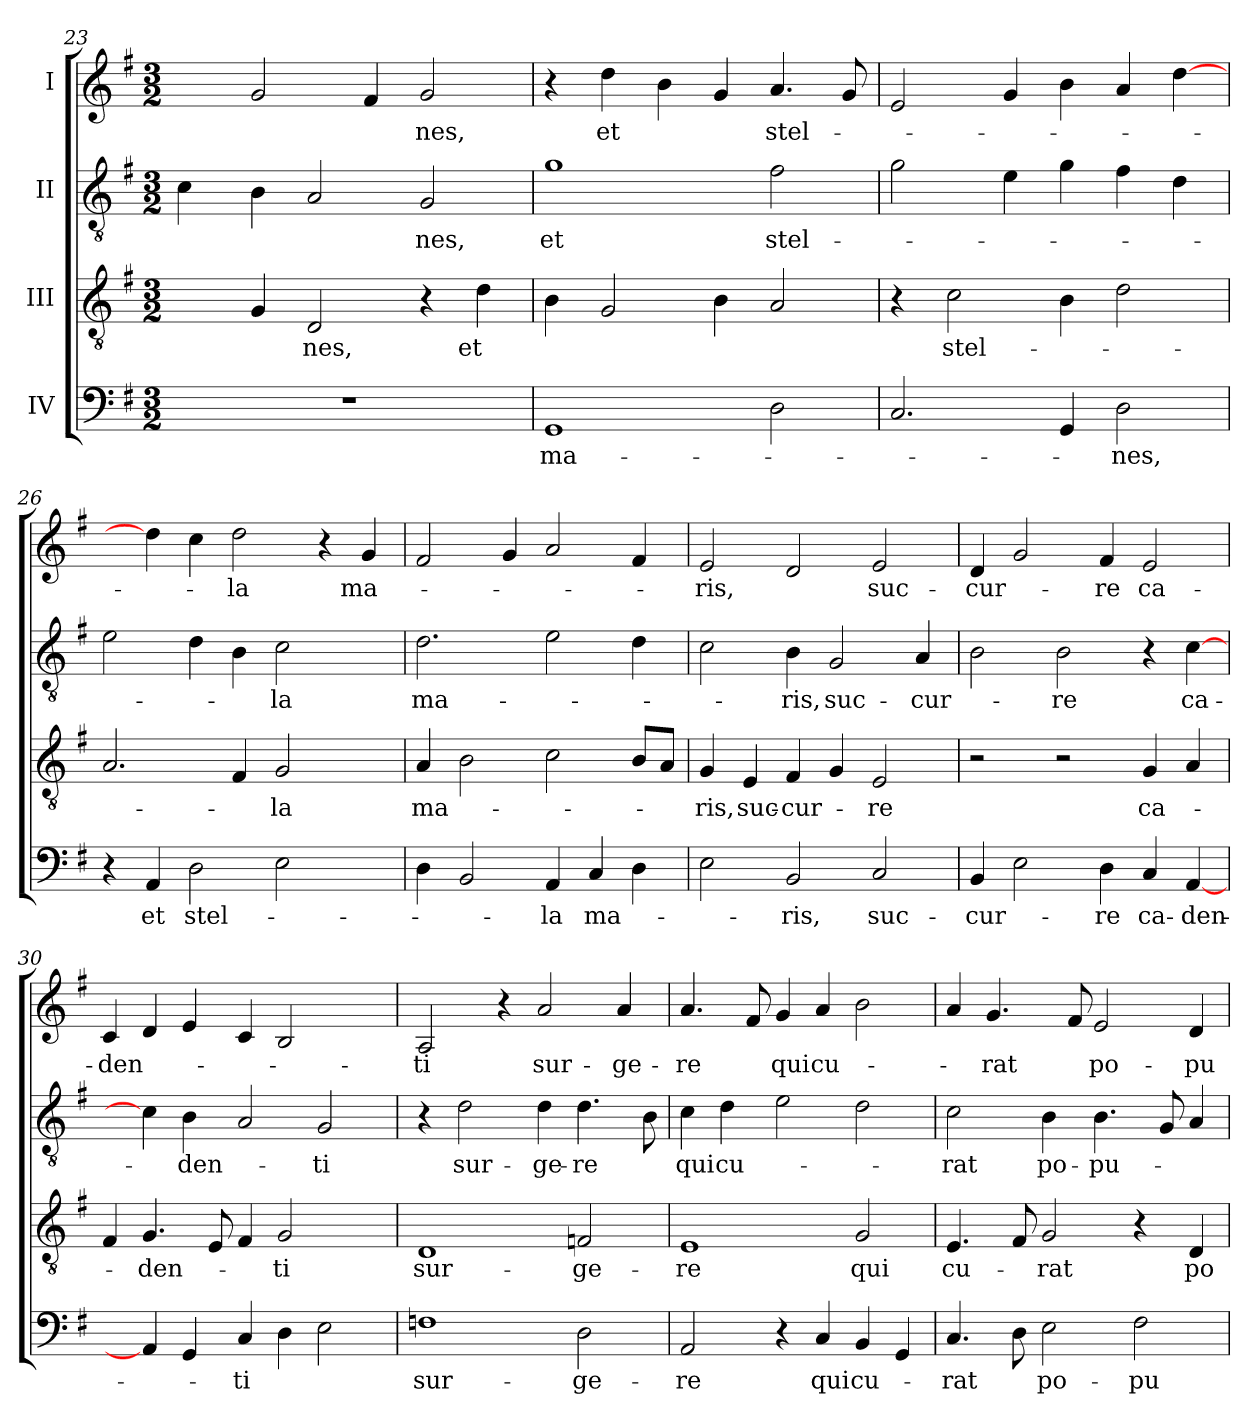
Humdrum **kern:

**kern	**text	**kern	**text	**kern	**text	**kern	**text
*part4	*part4	*part3	*part3	*part2	*part2	*part1	*part1
*staff4	*staff4	*staff3	*staff3	*staff2	*staff2	*staff1	*staff1
*I"IV	*	*I"III	*	*I"II	*	*I"I	*
*clefF4	*	*clefGv2	*	*clefGv2	*	*clefG2	*
*k[f#]	*	*k[f#]	*	*k[f#]	*	*k[f#]	*
*G:	*	*G:	*	*G:	*	*G:	*
*M3/2	*	*M3/2	*	*M3/2	*	*M3/2	*
=23	=23	=23	=23	=23	=23	=23	=23
1.r	.	4F#/yy	.	4c\	.	8a/Lyy	.
.	.	.	.	.	.	8g/J	.
.	.	4G/	.	4B\	.	2g/	.
.	.	2D/	-nes,	2A/	.	.	.
.	.	.	.	.	.	4f#/	.
.	.	4r	.	2G/	-nes,	2g/	-nes,
.	.	4d\	et	.	.	.	.
=24	=24	=24	=24	=24	=24	=24	=24
1GG	ma-	4B\	.	1g	et	4r	.
.	.	2G/	.	.	.	4dd\	et
.	.	.	.	.	.	4b\	.
.	.	4B\	.	.	.	4g/	.
2D\	.	2A/	.	2f#\	stel-	4.a/	stel-
.	.	.	.	.	.	8g/	.
!!LO:LB:g=z
=25	=25	=25	=25	=25	=25	=25	=25
2.C/	.	4r	.	2g\	.	2e/	.
.	.	2c\	stel-	.	.	.	.
.	.	.	.	4e\	.	4g/	.
4GG/	.	4B\	.	4g\	.	4b\	.
2D\	-nes,	2d\	.	4f#\	.	4a/	.
.	.	.	.	4d\	.	[4dd\	.
=26	=26	=26	=26	=26	=26	=26	=26
4r	.	2.A/	.	2e\	.	4dd\yy	.
4AA/	et	.	.	.	.	4dd\]	.
2D\	stel-	.	.	4d\	.	4cc\	.
.	.	4F#/	.	4B\	.	2dd\	-la
2E\	.	2G/	-la	2c\	-la	.	.
.	.	.	.	.	.	4r	.
4ryy	.	4ryy	.	4ryy	.	4g/	ma-
=27	=27	=27	=27	=27	=27	=27	=27
4D\	.	4A/	ma-	2.d\	ma-	2f#/	.
2BB/	.	2B\	.	.	.	.	.
.	.	.	.	.	.	4g/	.
4AA/	-la	2c\	.	2e\	.	2a/	.
4C/	ma-	.	.	.	.	.	.
4D\	.	8B/L	.	4d\	.	4f#/	.
.	.	8A/J	.	.	.	.	.
=28	=28	=28	=28	=28	=28	=28	=28
2E\	.	4G/	-ris,	2c\	.	2e/	-ris,
.	.	4E/	suc-	.	.	.	.
2BB/	-ris,	4F#/	-cur-	4B\	-ris,	2d/	.
.	.	4G/	.	2G/	suc-	.	.
2C/	suc-	2E/	-re	.	.	2e/	suc-
.	.	.	.	4A/	-cur-	.	.
=29	=29	=29	=29	=29	=29	=29	=29
4BB/	-cur-	2r	.	2B\	.	4d/	-cur-
2E\	.	.	.	.	.	2g/	.
.	.	2r	.	2B\	-re	.	.
4D\	-re	.	.	.	.	4f#/	-re
4C/	ca-	4G/	ca-	4r	.	2e/	ca-
[4AA/	-den-	4A/	.	[4c\	ca-	.	.
=30	=30	=30	=30	=30	=30	=30	=30
4AA/yy	.	4F#/	.	4c\yy	.	4c/	-den-
4AA/]	.	4.G/	-den-	4c\]	.	4d/	.
4GG/	.	.	.	4B\	-den-	4e/	.
.	.	8E/	.	.	.	.	.
4C/	-ti	4F#/	.	2A/	.	4c/	.
4D\	.	2G/	-ti	.	.	2B/	.
2E\	.	.	.	2G/	-ti	.	.
.	.	4ryy	.	.	.	4ryy	.
!!LO:LB:g=z
=31	=31	=31	=31	=31	=31	=31	=31
1Fn	sur-	1D	sur-	4r	.	2A/	-ti
.	.	.	.	2d\	sur-	.	.
.	.	.	.	.	.	4r	.
.	.	.	.	4d\	-ge-	2a/	sur-
2D\	-ge-	2Fn/	-ge-	4.d\	-re	.	.
.	.	.	.	.	.	4a/	-ge-
.	.	.	.	8B\	.	.	.
=32	=32	=32	=32	=32	=32	=32	=32
2AA/	-re	1E	-re	4c\	qui	4.a/	-re
.	.	.	.	4d\	cu-	.	.
.	.	.	.	.	.	8f#/	.
4r	.	.	.	2e\	.	4g/	qui
4C/	qui	.	.	.	.	4a/	cu-
4BB/	cu-	2G/	qui	2d\	.	2b\	.
4GG/	.	.	.	.	.	.	.
=33	=33	=33	=33	=33	=33	=33	=33
4.C/	-rat	4.E/	cu-	2c\	-rat	4a/	.
.	.	.	.	.	.	4.g/	-rat
8D\	.	8F#/	.	.	.	.	.
2E\	po-	2G/	-rat	4B\	po-	.	.
.	.	.	.	.	.	8f#/	.
.	.	.	.	4.B\	-pu-	2e/	po-
2F#\	-pu-	4r	.	.	.	.	.
.	.	.	.	8G/	.	.	.
.	.	4D/	po-	4A/	.	4d/	-pu-
=	=	=	=	=	=	=	=
*-	*-	*-	*-	*-	*-	*-	*-
